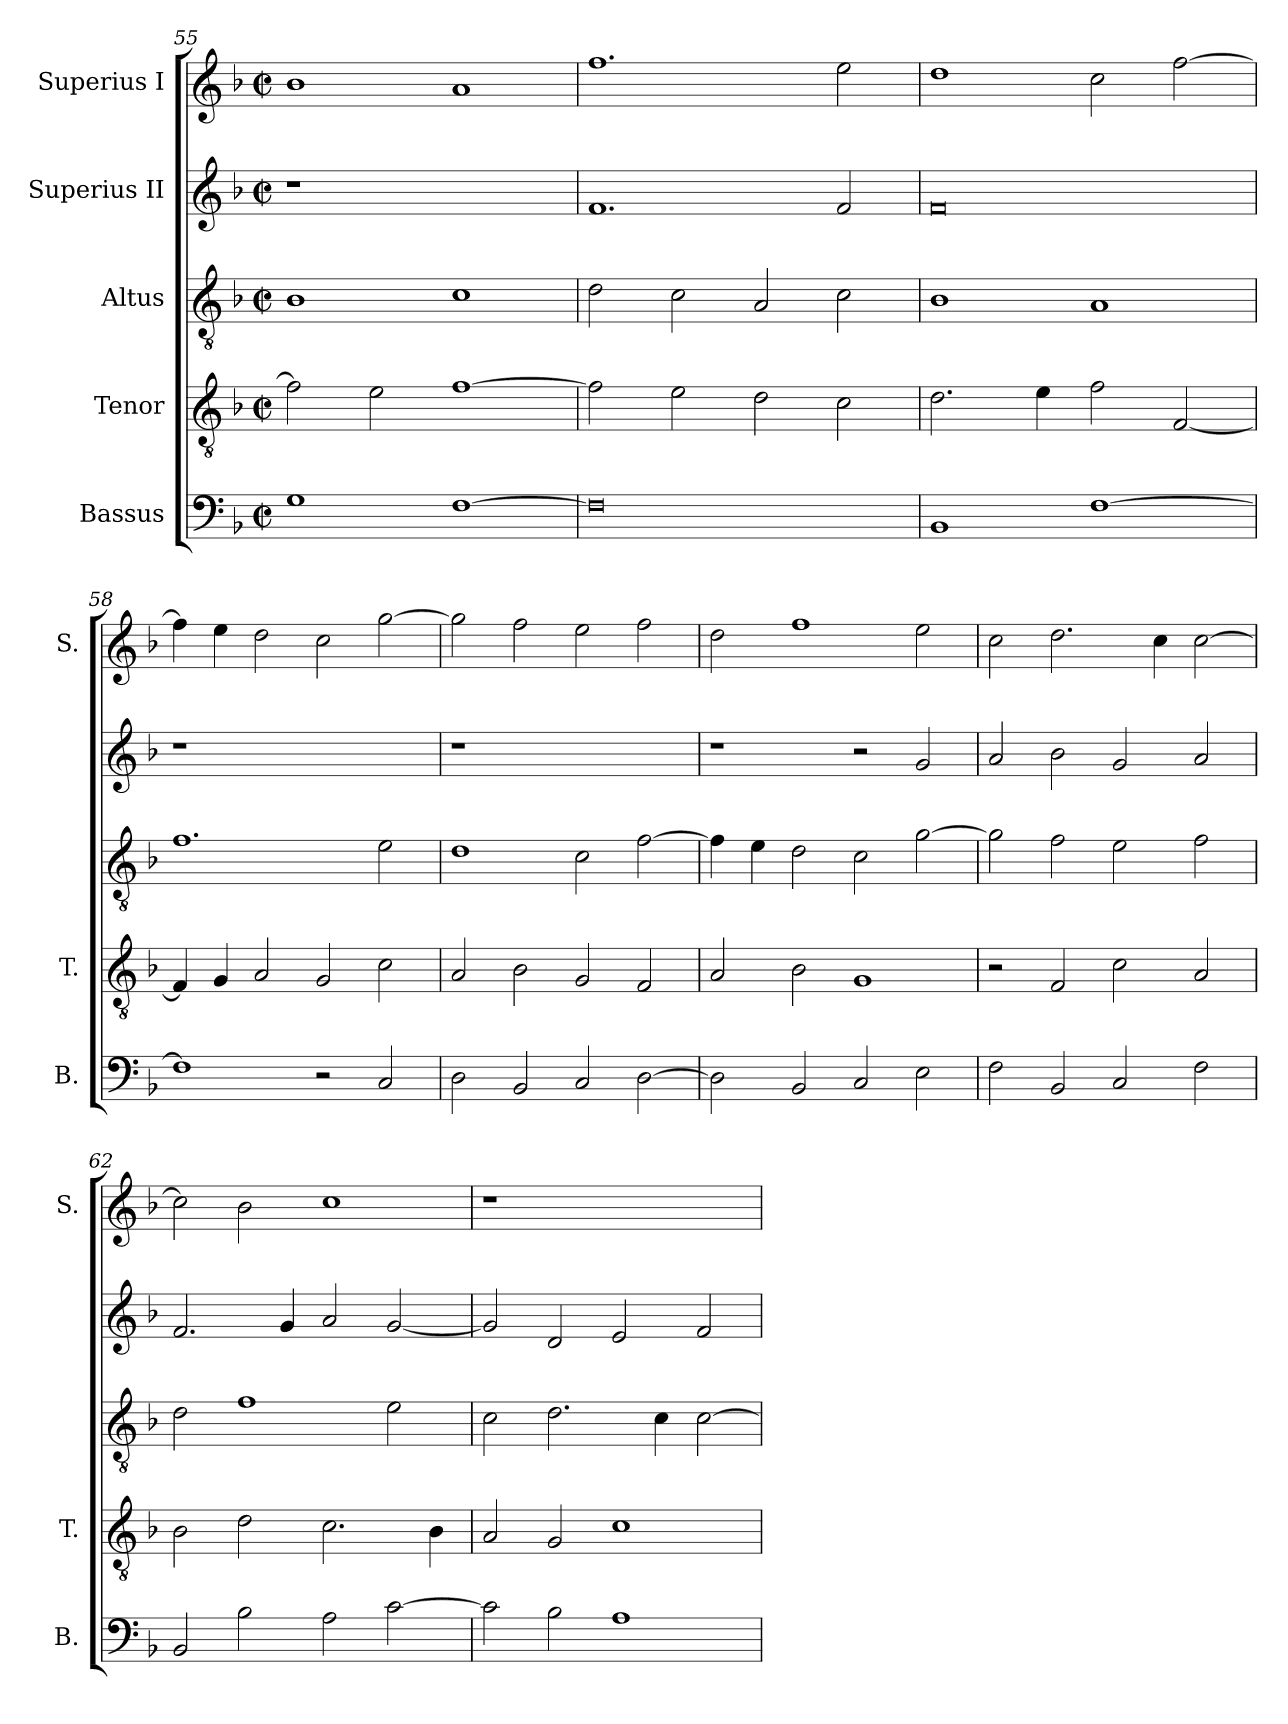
**kern	**kern	**kern	**kern	**kern
*part5	*part4	*part3	*part2	*part1
*staff5	*staff4	*staff3	*staff2	*staff1
*I"Bassus	*I"Tenor	*I"Altus	*I"Superius II	*I"Superius I
*I'B.	*I'T.	*	*	*I'S.
*clefF4	*clefGv2	*clefGv2	*clefG2	*clefG2
*	*ITrd7c12	*ITrd7c12	*	*
*k[b-]	*k[b-]	*k[b-]	*k[b-]	*k[b-]
*F:	*F:	*F:	*F:	*F:
*M2/2	*M2/2	*M2/2	*M2/2	*M2/2
*met(c|)	*met(c|)	*met(c|)	*met(c|)	*met(c|)
=55	=55	=55	=55	=55
!	!	!	!LO:N:vis=1	!
1Gi	2Fi\]	1BB-i	1r	1b-i
.	2Ei\	.	.	.
[>1Fi	[>1Fi	1Ci	1ryy	1ai
=56	=56	=56	=56	=56
0Fi]	2Fi\]	2Di\	1.fi	1.ffi
.	2Ei\	2Ci\	.	.
.	2Di\	2AAi/	.	.
.	2Ci\	2Ci\	2fi/	2eei\
=57	=57	=57	=57	=57
1BB-i	2.Di\	1BB-i	0fi	1ddi
.	4Ei\	.	.	.
[>1Fi	2Fi\	1AAi	.	2cci\
.	[<2FFi/	.	.	[>2ffi\
!!LO:PB:g=z
=58	=58	=58	=58	=58
!	!	!	!LO:N:vis=1	!
1Fi]	4FFi/]	1.Fi	1r	4ffi\]
.	4GGi/	.	.	4eei\
.	2AAi/	.	.	2ddi\
2r	2GGi/	.	1ryy	2cci\
2Ci/	2Ci\	2Ei\	.	[>2ggi\
=59	=59	=59	=59	=59
!	!	!	!LO:N:vis=1	!
2Di\	2AAi/	1Di	1r	2ggi\]
2BB-i/	2BB-i\	.	.	2ffi\
2Ci/	2GGi/	2Ci\	1ryy	2eei\
[>2Di\	2FFi/	[>2Fi\	.	2ffi\
=60	=60	=60	=60	=60
2Di\]	2AAi/	4Fi\]	1r	2ddi\
.	.	4Ei\	.	.
2BB-i/	2BB-i\	2Di\	.	1ffi
2Ci/	1GGi	2Ci\	2r	.
2Ei\	.	[>2Gi\	2gi/	2eei\
=61	=61	=61	=61	=61
2Fi\	2r	2Gi\]	2ai/	2cci\
2BB-i/	2FFi/	2Fi\	2b-i\	2.ddi\
2Ci/	2Ci\	2Ei\	2gi/	.
.	.	.	.	4cci\
2Fi\	2AAi/	2Fi\	2ai/	[>2cci\
=62	=62	=62	=62	=62
2BB-i/	2BB-i\	2Di\	2.fi/	2cci\]
2B-i\	2Di\	1Fi	.	2b-i\
.	.	.	4gi/	.
2Ai\	2.Ci\	.	2ai/	1cci
[>2ci\	.	2Ei\	[<2gi/	.
.	4BB-i\	.	.	.
!!LO:LB:g=z
=63	=63	=63	=63	=63
!	!	!	!	!LO:N:vis=1
2ci\]	2AAi/	2Ci\	2gi/]	1r
2B-i\	2GGi/	2.Di\	2di/	.
1Ai	1Ci	.	2ei/	1ryy
.	.	4Ci\	.	.
.	.	[>2Ci\	2fi/	.
=	=	=	=	=
*-	*-	*-	*-	*-
